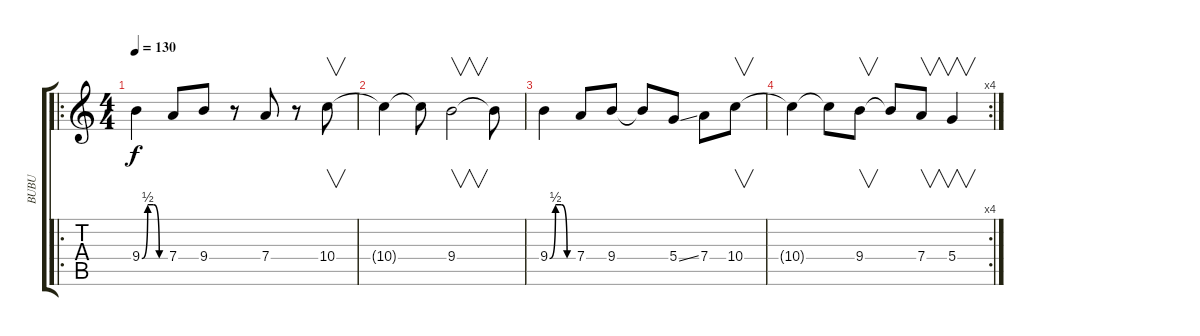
\track ("BUBU" "BUBU") {instrument overdrivenguitar}
\staff {score tabs}
\tuning (E4 B3 G3 D3 A2 E2) {hide}
\ro
\ts (4 4)
\tempo 130
\clef g2
\ks c
9.4{be (custom 0 0 15 2 30 2 45 0 60 0)}.4{dy f volume 16 balance 8 instrument overdrivenguitar} 7.4.8 9.4.8 r.8 7.4.8 r.8 10.4.8{v} |
10.4{t}.4 10.4{t}.8 9.4.2{v} 9.4{t}.8 |
9.4{be (custom 0 0 15 2 30 2 45 0 60 0)}.4 7.4.8 9.4.8 9.4{t}.8 5.4{ss}.8 7.4.8 10.4.8{v} |
\rc 4
10.4{t}.4 10.4{t}.8 9.4.8{v} 9.4{t}.8 7.4.8{v} 5.4.4{v}
